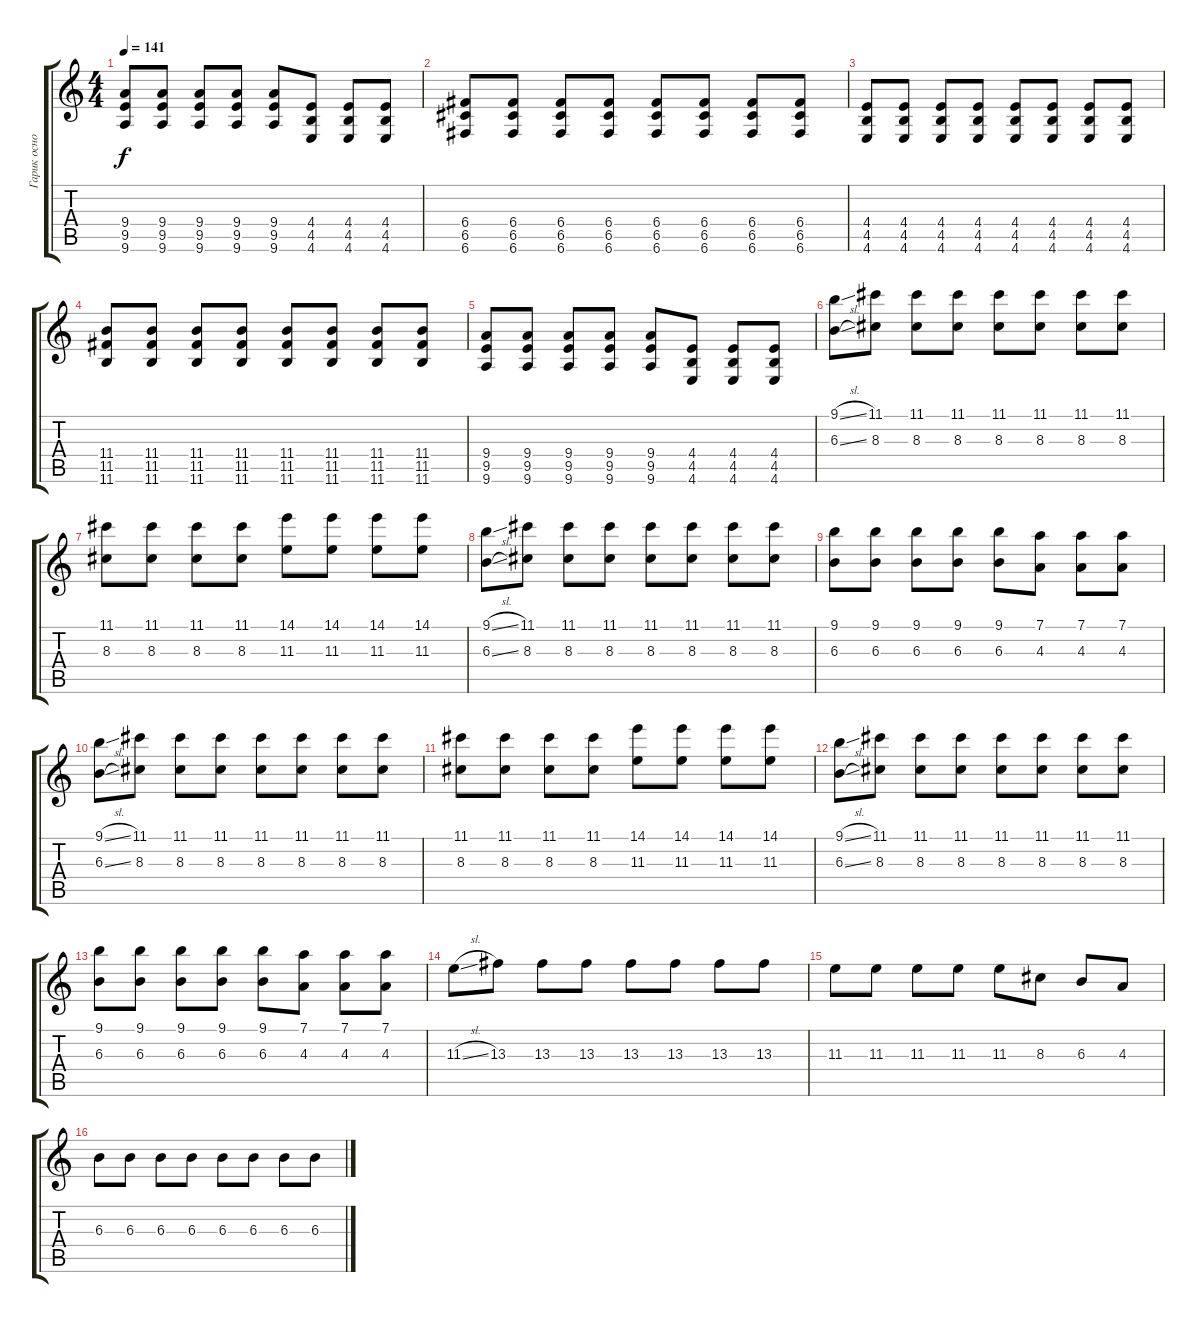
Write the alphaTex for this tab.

\track ("Гарик основа" "Гарик осно") {instrument distortionguitar}
\staff {score tabs}
\tuning (D4 A3 F3 C3 G2 C2) {hide}
\ts (4 4)
\tempo 141
\clef g2
\ks c
(9.4 9.5 9.6).8{dy f} (9.4 9.5 9.6).8 (9.4 9.5 9.6).8 (9.4 9.5 9.6).8 (9.4 9.5 9.6).8 (4.4 4.5 4.6).8 (4.4 4.5 4.6).8 (4.4 4.5 4.6).8 |
(6.4 6.5 6.6).8 (6.4 6.5 6.6).8 (6.4 6.5 6.6).8 (6.4 6.5 6.6).8 (6.4 6.5 6.6).8 (6.4 6.5 6.6).8 (6.4 6.5 6.6).8 (6.4 6.5 6.6).8 |
(4.4 4.5 4.6).8 (4.4 4.5 4.6).8 (4.4 4.5 4.6).8 (4.4 4.5 4.6).8 (4.4 4.5 4.6).8 (4.4 4.5 4.6).8 (4.4 4.5 4.6).8 (4.4 4.5 4.6).8 |
(11.4 11.5 11.6).8 (11.4 11.5 11.6).8 (11.4 11.5 11.6).8 (11.4 11.5 11.6).8 (11.4 11.5 11.6).8 (11.4 11.5 11.6).8 (11.4 11.5 11.6).8 (11.4 11.5 11.6).8 |
(9.4 9.5 9.6).8 (9.4 9.5 9.6).8 (9.4 9.5 9.6).8 (9.4 9.5 9.6).8 (9.4 9.5 9.6).8 (4.4 4.5 4.6).8 (4.4 4.5 4.6).8 (4.4 4.5 4.6).8 |
(9.1{sl} 6.3{sl}).8 (11.1 8.3).8 (11.1 8.3).8 (11.1 8.3).8 (11.1 8.3).8 (11.1 8.3).8 (11.1 8.3).8 (11.1 8.3).8 |
(11.1 8.3).8 (11.1 8.3).8 (11.1 8.3).8 (11.1 8.3).8 (14.1 11.3).8 (14.1 11.3).8 (14.1 11.3).8 (14.1 11.3).8 |
(9.1{sl} 6.3{sl}).8 (11.1 8.3).8 (11.1 8.3).8 (11.1 8.3).8 (11.1 8.3).8 (11.1 8.3).8 (11.1 8.3).8 (11.1 8.3).8 |
(9.1 6.3).8 (9.1 6.3).8 (9.1 6.3).8 (9.1 6.3).8 (9.1 6.3).8 (7.1 4.3).8 (7.1 4.3).8 (7.1 4.3).8 |
(9.1{sl} 6.3{sl}).8 (11.1 8.3).8 (11.1 8.3).8 (11.1 8.3).8 (11.1 8.3).8 (11.1 8.3).8 (11.1 8.3).8 (11.1 8.3).8 |
(11.1 8.3).8 (11.1 8.3).8 (11.1 8.3).8 (11.1 8.3).8 (14.1 11.3).8 (14.1 11.3).8 (14.1 11.3).8 (14.1 11.3).8 |
(9.1{sl} 6.3{sl}).8 (11.1 8.3).8 (11.1 8.3).8 (11.1 8.3).8 (11.1 8.3).8 (11.1 8.3).8 (11.1 8.3).8 (11.1 8.3).8 |
(9.1 6.3).8 (9.1 6.3).8 (9.1 6.3).8 (9.1 6.3).8 (9.1 6.3).8 (7.1 4.3).8 (7.1 4.3).8 (7.1 4.3).8 |
11.3{sl}.8 13.3.8 13.3.8 13.3.8 13.3.8 13.3.8 13.3.8 13.3.8 |
11.3.8 11.3.8 11.3.8 11.3.8 11.3.8 8.3.8 6.3.8 4.3.8 |
6.3.8 6.3.8 6.3.8 6.3.8 6.3.8 6.3.8 6.3.8 6.3.8
